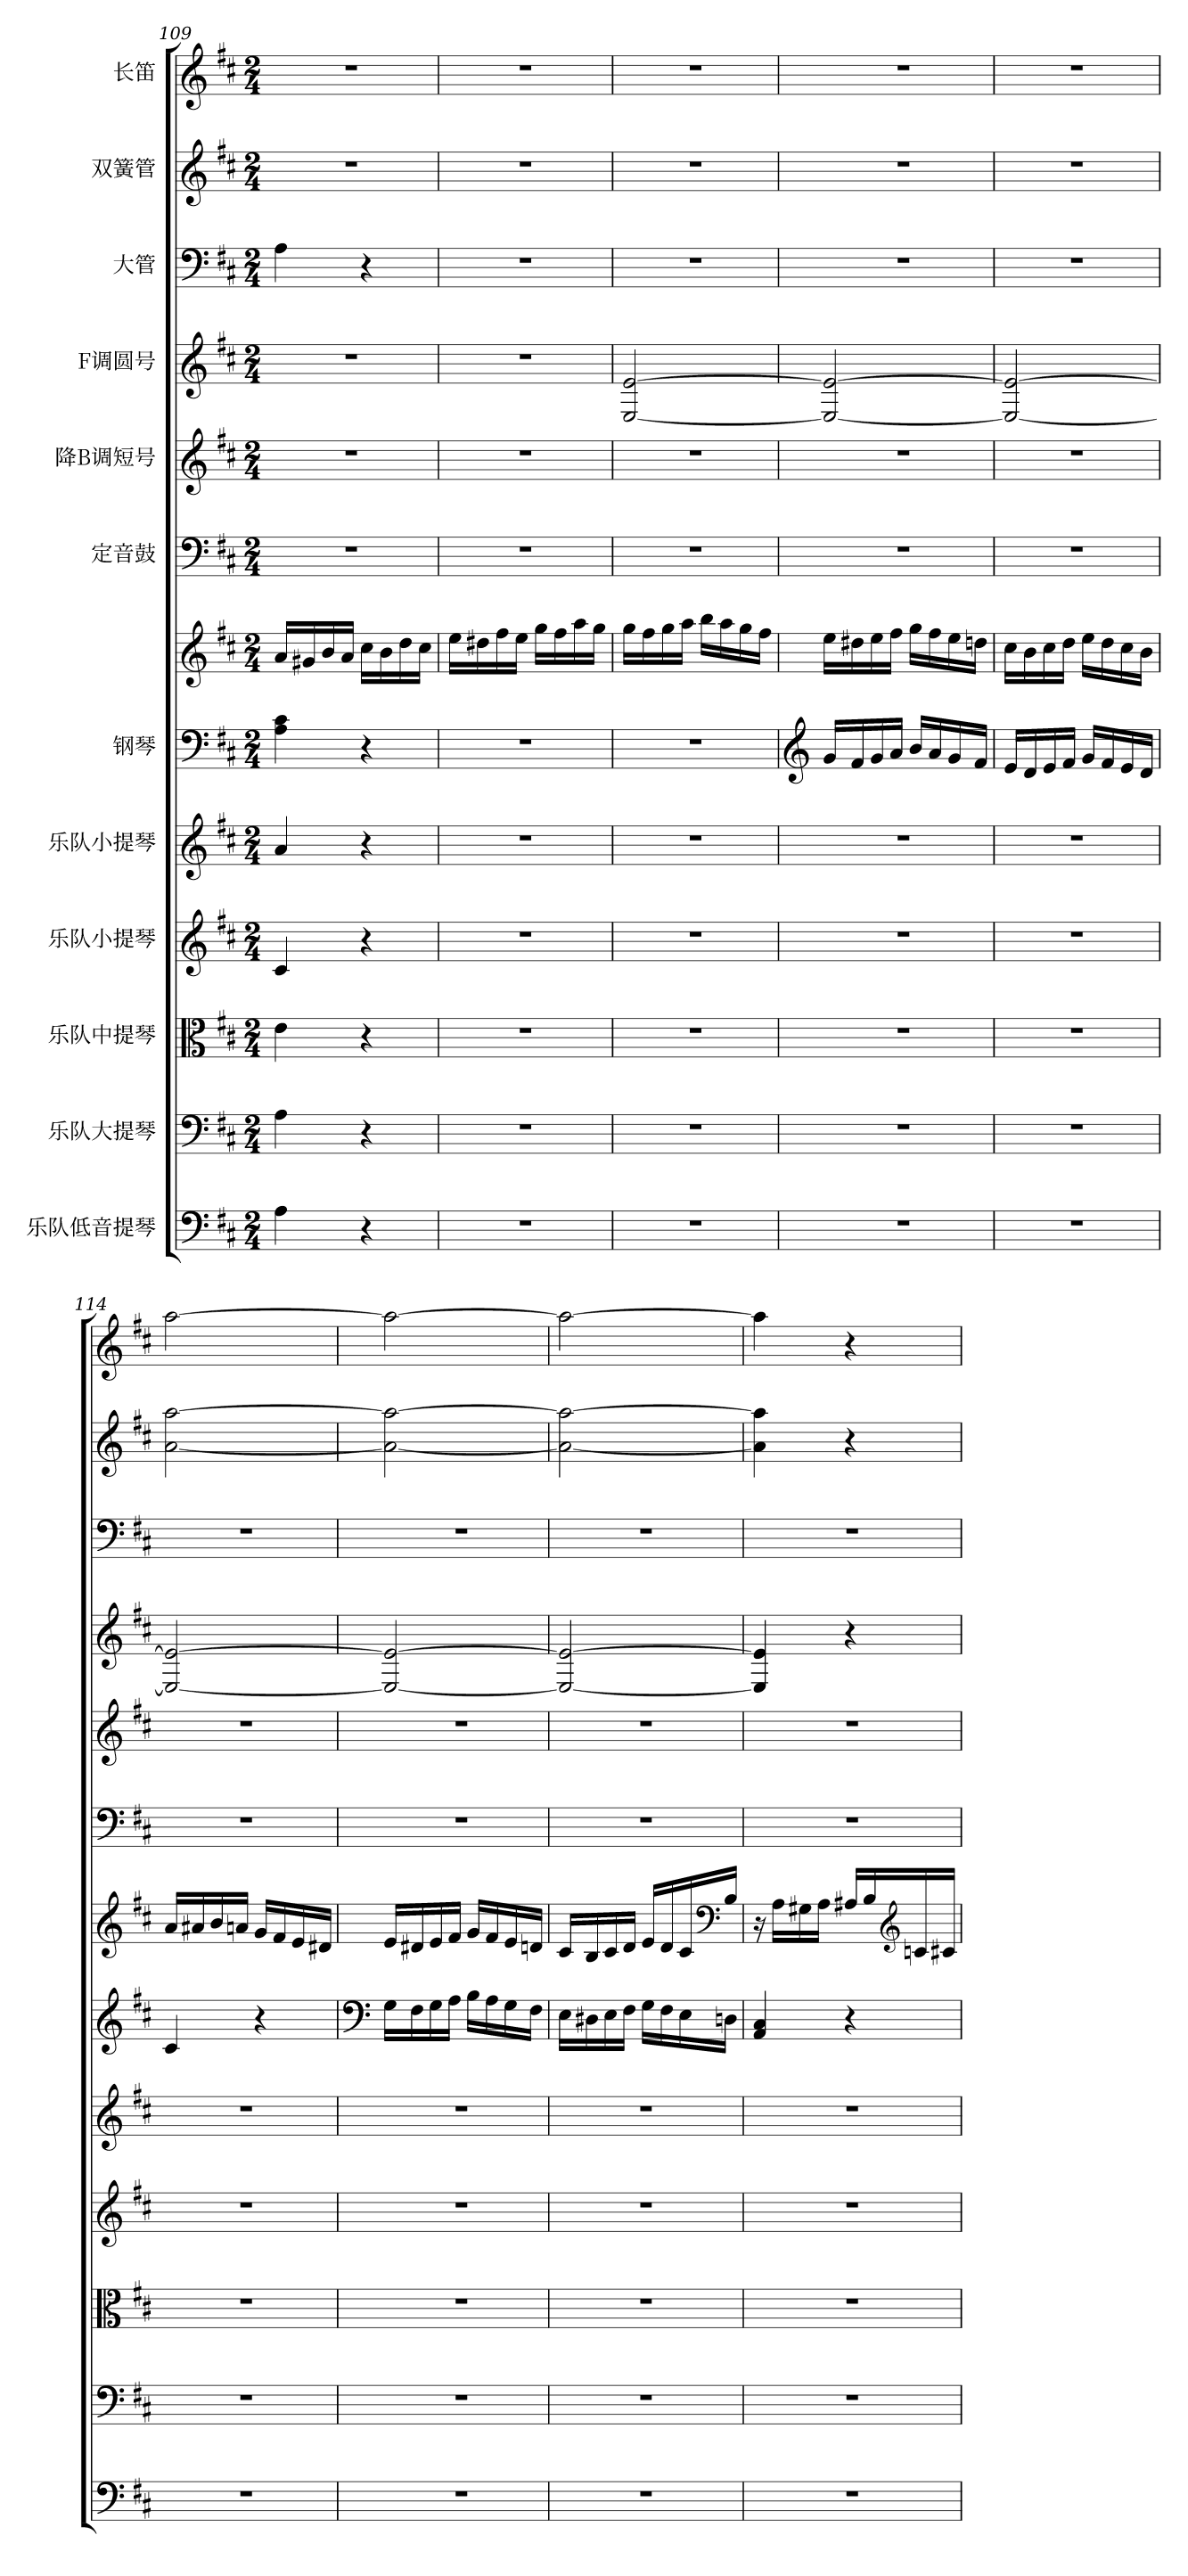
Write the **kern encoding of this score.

**kern	**kern	**kern	**kern	**kern	**kern	**kern	**kern	**kern	**kern	**kern	**kern	**kern
*part12	*part11	*part10	*part9	*part8	*part7	*part7	*part6	*part5	*part4	*part3	*part2	*part1
*staff13	*staff12	*staff11	*staff10	*staff9	*staff8	*staff7	*staff6	*staff5	*staff4	*staff3	*staff2	*staff1
*I"乐队低音提琴	*I"乐队大提琴	*I"乐队中提琴	*I"乐队小提琴	*I"乐队小提琴	*I"钢琴	*	*I"定音鼓	*I"降B调短号	*I"F调圆号	*I"大管	*I"双簧管	*I"长笛
*clefF4	*clefF4	*clefC3	*clefG2	*clefG2	*clefF4	*clefG2	*clefF4	*clefG2	*clefG2	*clefF4	*clefG2	*clefG2
*ITrd7c12	*	*	*	*	*	*	*	*ITrd1c2	*ITrd4c7	*	*	*
*k[f#c#]	*k[f#c#]	*k[f#c#]	*k[f#c#]	*k[f#c#]	*k[f#c#]	*k[f#c#]	*k[f#c#]	*k[]	*k[f#]	*k[f#c#]	*k[f#c#]	*k[f#c#]
*M2/4	*M2/4	*M2/4	*M2/4	*M2/4	*M2/4	*M2/4	*M2/4	*M2/4	*M2/4	*M2/4	*M2/4	*M2/4
=109	=109	=109	=109	=109	=109	=109	=109	=109	=109	=109	=109	=109
4AA\	4A\	4e\	4c#/	4a/	4A\ 4c#\	16a/LL	2r	2r	2r	4A\	2r	2r
.	.	.	.	.	.	16g#X/	.	.	.	.	.	.
.	.	.	.	.	.	16b/	.	.	.	.	.	.
.	.	.	.	.	.	16a/JJ	.	.	.	.	.	.
4r	4r	4r	4r	4r	4r	16cc#\LL	.	.	.	4r	.	.
.	.	.	.	.	.	16b\	.	.	.	.	.	.
.	.	.	.	.	.	16dd\	.	.	.	.	.	.
.	.	.	.	.	.	16cc#\JJ	.	.	.	.	.	.
=110	=110	=110	=110	=110	=110	=110	=110	=110	=110	=110	=110	=110
2r	2r	2r	2r	2r	2r	16ee\LL	2r	2r	2r	2r	2r	2r
.	.	.	.	.	.	16dd#X\	.	.	.	.	.	.
.	.	.	.	.	.	16ff#\	.	.	.	.	.	.
.	.	.	.	.	.	16ee\JJ	.	.	.	.	.	.
.	.	.	.	.	.	16gg\LL	.	.	.	.	.	.
.	.	.	.	.	.	16ff#\	.	.	.	.	.	.
.	.	.	.	.	.	16aa\	.	.	.	.	.	.
.	.	.	.	.	.	16gg\JJ	.	.	.	.	.	.
=111	=111	=111	=111	=111	=111	=111	=111	=111	=111	=111	=111	=111
2r	2r	2r	2r	2r	2r	16gg\LL	2r	2r	[2AA/ [2A/	2r	2r	2r
.	.	.	.	.	.	16ff#\	.	.	.	.	.	.
.	.	.	.	.	.	16gg\	.	.	.	.	.	.
.	.	.	.	.	.	16aa\JJ	.	.	.	.	.	.
.	.	.	.	.	.	16bb\LL	.	.	.	.	.	.
.	.	.	.	.	.	16aa\	.	.	.	.	.	.
.	.	.	.	.	.	16gg\	.	.	.	.	.	.
.	.	.	.	.	.	16ff#\JJ	.	.	.	.	.	.
!!LO:PB:g=z
=112	=112	=112	=112	=112	=112	=112	=112	=112	=112	=112	=112	=112
*	*	*	*	*	*clefG2	*	*	*	*	*	*	*
2r	2r	2r	2r	2r	16g/LL	16ee\LL	2r	2r	2AA/_ 2A/_	2r	2r	2r
.	.	.	.	.	16f#/	16dd#X\	.	.	.	.	.	.
.	.	.	.	.	16g/	16ee\	.	.	.	.	.	.
.	.	.	.	.	16a/JJ	16ff#\JJ	.	.	.	.	.	.
.	.	.	.	.	16b/LL	16gg\LL	.	.	.	.	.	.
.	.	.	.	.	16a/	16ff#\	.	.	.	.	.	.
.	.	.	.	.	16g/	16ee\	.	.	.	.	.	.
.	.	.	.	.	16f#/JJ	16ddn\JJ	.	.	.	.	.	.
=113	=113	=113	=113	=113	=113	=113	=113	=113	=113	=113	=113	=113
2r	2r	2r	2r	2r	16e/LL	16cc#\LL	2r	2r	2AA/_ 2A/_	2r	2r	2r
.	.	.	.	.	16d/	16b\	.	.	.	.	.	.
.	.	.	.	.	16e/	16cc#\	.	.	.	.	.	.
.	.	.	.	.	16f#/JJ	16dd\JJ	.	.	.	.	.	.
.	.	.	.	.	16g/LL	16ee\LL	.	.	.	.	.	.
.	.	.	.	.	16f#/	16dd\	.	.	.	.	.	.
.	.	.	.	.	16e/	16cc#\	.	.	.	.	.	.
.	.	.	.	.	16d/JJ	16b\JJ	.	.	.	.	.	.
=114	=114	=114	=114	=114	=114	=114	=114	=114	=114	=114	=114	=114
2r	2r	2r	2r	2r	4c#/	16a/LL	2r	2r	2AA/_ 2A/_	2r	[2a\ [2aa\	[2aa\
.	.	.	.	.	.	16a#X/	.	.	.	.	.	.
.	.	.	.	.	.	16b/	.	.	.	.	.	.
.	.	.	.	.	.	16an/JJ	.	.	.	.	.	.
.	.	.	.	.	4r	16g/LL	.	.	.	.	.	.
.	.	.	.	.	.	16f#/	.	.	.	.	.	.
.	.	.	.	.	.	16e/	.	.	.	.	.	.
.	.	.	.	.	.	16d#X/JJ	.	.	.	.	.	.
=115	=115	=115	=115	=115	=115	=115	=115	=115	=115	=115	=115	=115
*	*	*	*	*	*clefF4	*	*	*	*	*	*	*
2r	2r	2r	2r	2r	16G\LL	16e/LL	2r	2r	2AA/_ 2A/_	2r	2a\_ 2aa\_	2aa\_
.	.	.	.	.	16F#\	16d#X/	.	.	.	.	.	.
.	.	.	.	.	16G\	16e/	.	.	.	.	.	.
.	.	.	.	.	16A\JJ	16f#/JJ	.	.	.	.	.	.
.	.	.	.	.	16B\LL	16g/LL	.	.	.	.	.	.
.	.	.	.	.	16A\	16f#/	.	.	.	.	.	.
.	.	.	.	.	16G\	16e/	.	.	.	.	.	.
.	.	.	.	.	16F#\JJ	16dn/JJ	.	.	.	.	.	.
!!LO:PB:g=z
=116	=116	=116	=116	=116	=116	=116	=116	=116	=116	=116	=116	=116
2r	2r	2r	2r	2r	16E\LL	16c#/LL	2r	2r	2AA/_ 2A/_	2r	2a\_ 2aa\_	2aa\_
.	.	.	.	.	16D#X\	16B/	.	.	.	.	.	.
.	.	.	.	.	16E\	16c#/	.	.	.	.	.	.
.	.	.	.	.	16F#\JJ	16d/JJ	.	.	.	.	.	.
.	.	.	.	.	16G\LL	16e/LL	.	.	.	.	.	.
.	.	.	.	.	16F#\	16d/	.	.	.	.	.	.
.	.	.	.	.	16E\	16c#/	.	.	.	.	.	.
*	*	*	*	*	*	*clefF4	*	*	*	*	*	*
.	.	.	.	.	16Dn\JJ	16B/JJ	.	.	.	.	.	.
=117	=117	=117	=117	=117	=117	=117	=117	=117	=117	=117	=117	=117
2r	2r	2r	2r	2r	4AA/ 4C#/	16r	2r	2r	4AA/] 4A/]	2r	4a\] 4aa\]	4aa\]
.	.	.	.	.	.	16A\LL	.	.	.	.	.	.
.	.	.	.	.	.	16G#X\	.	.	.	.	.	.
.	.	.	.	.	.	16A\JJ	.	.	.	.	.	.
.	.	.	.	.	4r	16A#X/LL	.	.	4r	.	4r	4r
.	.	.	.	.	.	16B/	.	.	.	.	.	.
*	*	*	*	*	*	*clefG2	*	*	*	*	*	*
.	.	.	.	.	.	16cn/	.	.	.	.	.	.
.	.	.	.	.	.	16c#X/JJ	.	.	.	.	.	.
=	=	=	=	=	=	=	=	=	=	=	=	=
*-	*-	*-	*-	*-	*-	*-	*-	*-	*-	*-	*-	*-
